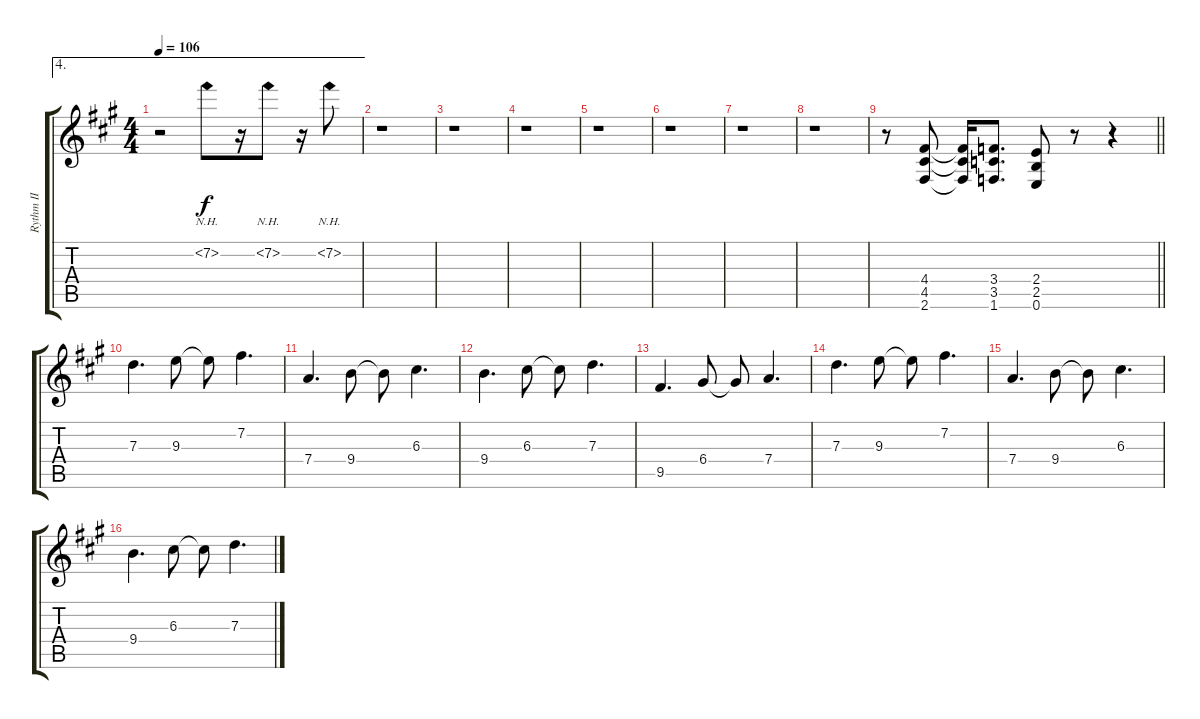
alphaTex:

\track ("Rythm II" "Rythm II") {instrument distortionguitar}
\staff {score tabs}
\tuning (E4 B3 G3 D3 A2 E2) {hide}
\ae 4
\ts (4 4)
\tempo 106
\clef g2
\ks a
r.2{dy f} 7.2{nh}.8 r.16 7.2{nh}.8 r.16 7.2{nh}.8 |
r.1 |
r.1 |
r.1 |
r.1 |
r.1 |
r.1 |
r.1 |
\barLineRight lightlight
r.8 (4.4 4.5 2.6).8 (4.4{t} 4.5{t} 2.6{t}).16 (3.4 3.5 1.6).8{d} (2.4 2.5 0.6).8 r.8 r.4 |
7.3.4{d} 9.3.8 9.3{t}.8 7.2.4{d} |
7.4.4{d} 9.4.8 9.4{t}.8 6.3.4{d} |
9.4.4{d} 6.3.8 6.3{t}.8 7.3.4{d} |
9.5.4{d} 6.4.8 6.4{t}.8 7.4.4{d} |
7.3.4{d} 9.3.8 9.3{t}.8 7.2.4{d} |
7.4.4{d} 9.4.8 9.4{t}.8 6.3.4{d} |
9.4.4{d} 6.3.8 6.3{t}.8 7.3.4{d}
